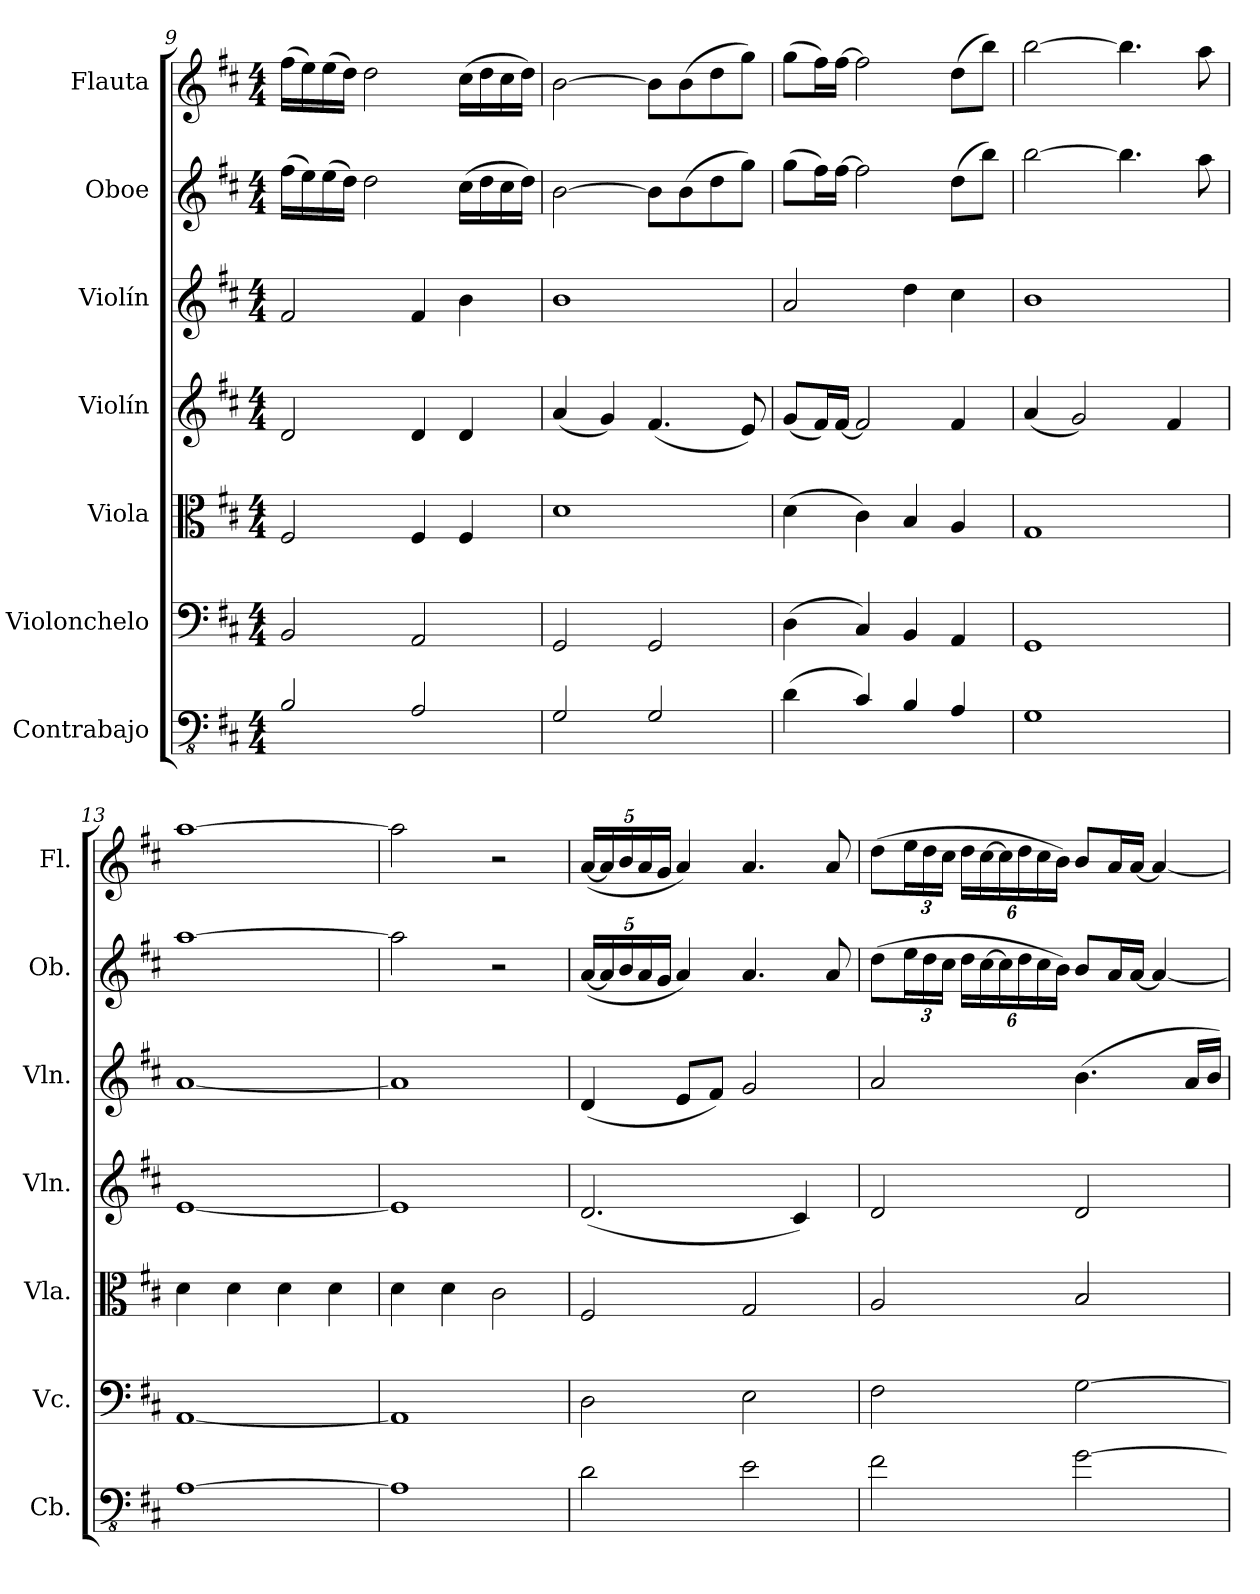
**kern	**kern	**kern	**kern	**kern	**kern	**kern
*part7	*part6	*part5	*part4	*part3	*part2	*part1
*staff7	*staff6	*staff5	*staff4	*staff3	*staff2	*staff1
*I"Contrabajo	*I"Violonchelo	*I"Viola	*I"Violín	*I"Violín	*I"Oboe	*I"Flauta
*I'Cb.	*I'Vc.	*I'Vla.	*I'Vln.	*I'Vln.	*I'Ob.	*I'Fl.
*clefFv4	*clefF4	*clefC3	*clefG2	*clefG2	*clefG2	*clefG2
*ITrd7c12	*	*	*	*	*	*
*k[f#c#]	*k[f#c#]	*k[f#c#]	*k[f#c#]	*k[f#c#]	*k[f#c#]	*k[f#c#]
*M4/4	*M4/4	*M4/4	*M4/4	*M4/4	*M4/4	*M4/4
=9	=9	=9	=9	=9	=9	=9
2BBB/	2BB/	2F#/	2d/	2f#/	(16ff#\LL	(16ff#\LL
.	.	.	.	.	16ee\)	16ee\)
.	.	.	.	.	(16ee\	(16ee\
.	.	.	.	.	16dd\JJ)	16dd\JJ)
.	.	.	.	.	2dd\	2dd\
2AAA/	2AA/	4F#/	4d/	4f#/	.	.
.	.	4F#/	4d/	4b\	(16cc#\LL	(16cc#\LL
.	.	.	.	.	16dd\	16dd\
.	.	.	.	.	16cc#\	16cc#\
.	.	.	.	.	16dd\JJ)	16dd\JJ)
=10	=10	=10	=10	=10	=10	=10
2GGG/	2GG/	1d	(4a/	1b	[2b\	[2b\
.	.	.	4g/)	.	.	.
2GGG/	2GG/	.	(4.f#/	.	8b\L]	8b\L]
.	.	.	.	.	(8b\	(8b\
.	.	.	.	.	8dd\	8dd\
.	.	.	8e/)	.	8gg\J)	8gg\J)
=11	=11	=11	=11	=11	=11	=11
(4DD\	(4D\	(4d\	(8g/L	2a/	(8gg\L	(8gg\L
.	.	.	16f#/L)	.	16ff#\L)	16ff#\L)
.	.	.	[16f#/JJ	.	[16ff#\JJ	[16ff#\JJ
4CC#/)	4C#/)	4c#\)	2f#/]	.	2ff#\]	2ff#\]
4BBB/	4BB/	4B/	.	4dd\	.	.
4AAA/	4AA/	4A/	4f#/	4cc#\	(8dd\L	(8dd\L
.	.	.	.	.	8bb\J)	8bb\J)
!!LO:LB:g=z
=12	=12	=12	=12	=12	=12	=12
1GGG	1GG	1G	(4a/	1b	[2bb\	[2bb\
.	.	.	2g/)	.	.	.
.	.	.	.	.	4.bb\]	4.bb\]
.	.	.	4f#/	.	.	.
.	.	.	.	.	8aa\	8aa\
=13	=13	=13	=13	=13	=13	=13
[1AAA	[1AA	4d\	[1e	[1a	[1aa	[1aa
.	.	4d\	.	.	.	.
.	.	4d\	.	.	.	.
.	.	4d\	.	.	.	.
=14	=14	=14	=14	=14	=14	=14
1AAA]	1AA]	4d\	1e]	1a]	2aa\]	2aa\]
.	.	4d\	.	.	.	.
.	.	2c#\	.	.	2r	2r
=15	=15	=15	=15	=15	=15	=15
*	*	*	*	*	*Xbrackettup	*Xbrackettup
2DD\	2D\	2F#/	(2.d/	(4d/	([20a/LL	([20a/LL
.	.	.	.	.	20a/]	20a/]
.	.	.	.	.	20b/	20b/
.	.	.	.	.	20a/	20a/
.	.	.	.	.	20g/JJ	20g/JJ
.	.	.	.	8e/L	4a/)	4a/)
.	.	.	.	8f#/J)	.	.
2EE\	2E\	2G/	.	2g/	4.a/	4.a/
.	.	.	4c#/)	.	.	.
.	.	.	.	.	8a/	8a/
=16	=16	=16	=16	=16	=16	=16
2FF#\	2F#\	2A/	2d/	2a/	(8dd\L	(8dd\L
.	.	.	.	.	24ee\L	24ee\L
.	.	.	.	.	24dd\	24dd\
.	.	.	.	.	24cc#\JJ	24cc#\JJ
.	.	.	.	.	24dd\LL	24dd\LL
.	.	.	.	.	[24cc#\	[24cc#\
.	.	.	.	.	24cc#\]	24cc#\]
.	.	.	.	.	24dd\	24dd\
.	.	.	.	.	24cc#\	24cc#\
.	.	.	.	.	24b\JJ)	24b\JJ)
[2GG\	[2G\	2B/	2d/	(4.b\	8b/L	8b/L
.	.	.	.	.	16a/L	16a/L
.	.	.	.	.	[16a/JJ	[16a/JJ
.	.	.	.	.	4a/_	4a/_
.	.	.	.	16a/LL	.	.
.	.	.	.	16b/JJ)	.	.
=	=	=	=	=	=	=
*-	*-	*-	*-	*-	*-	*-
